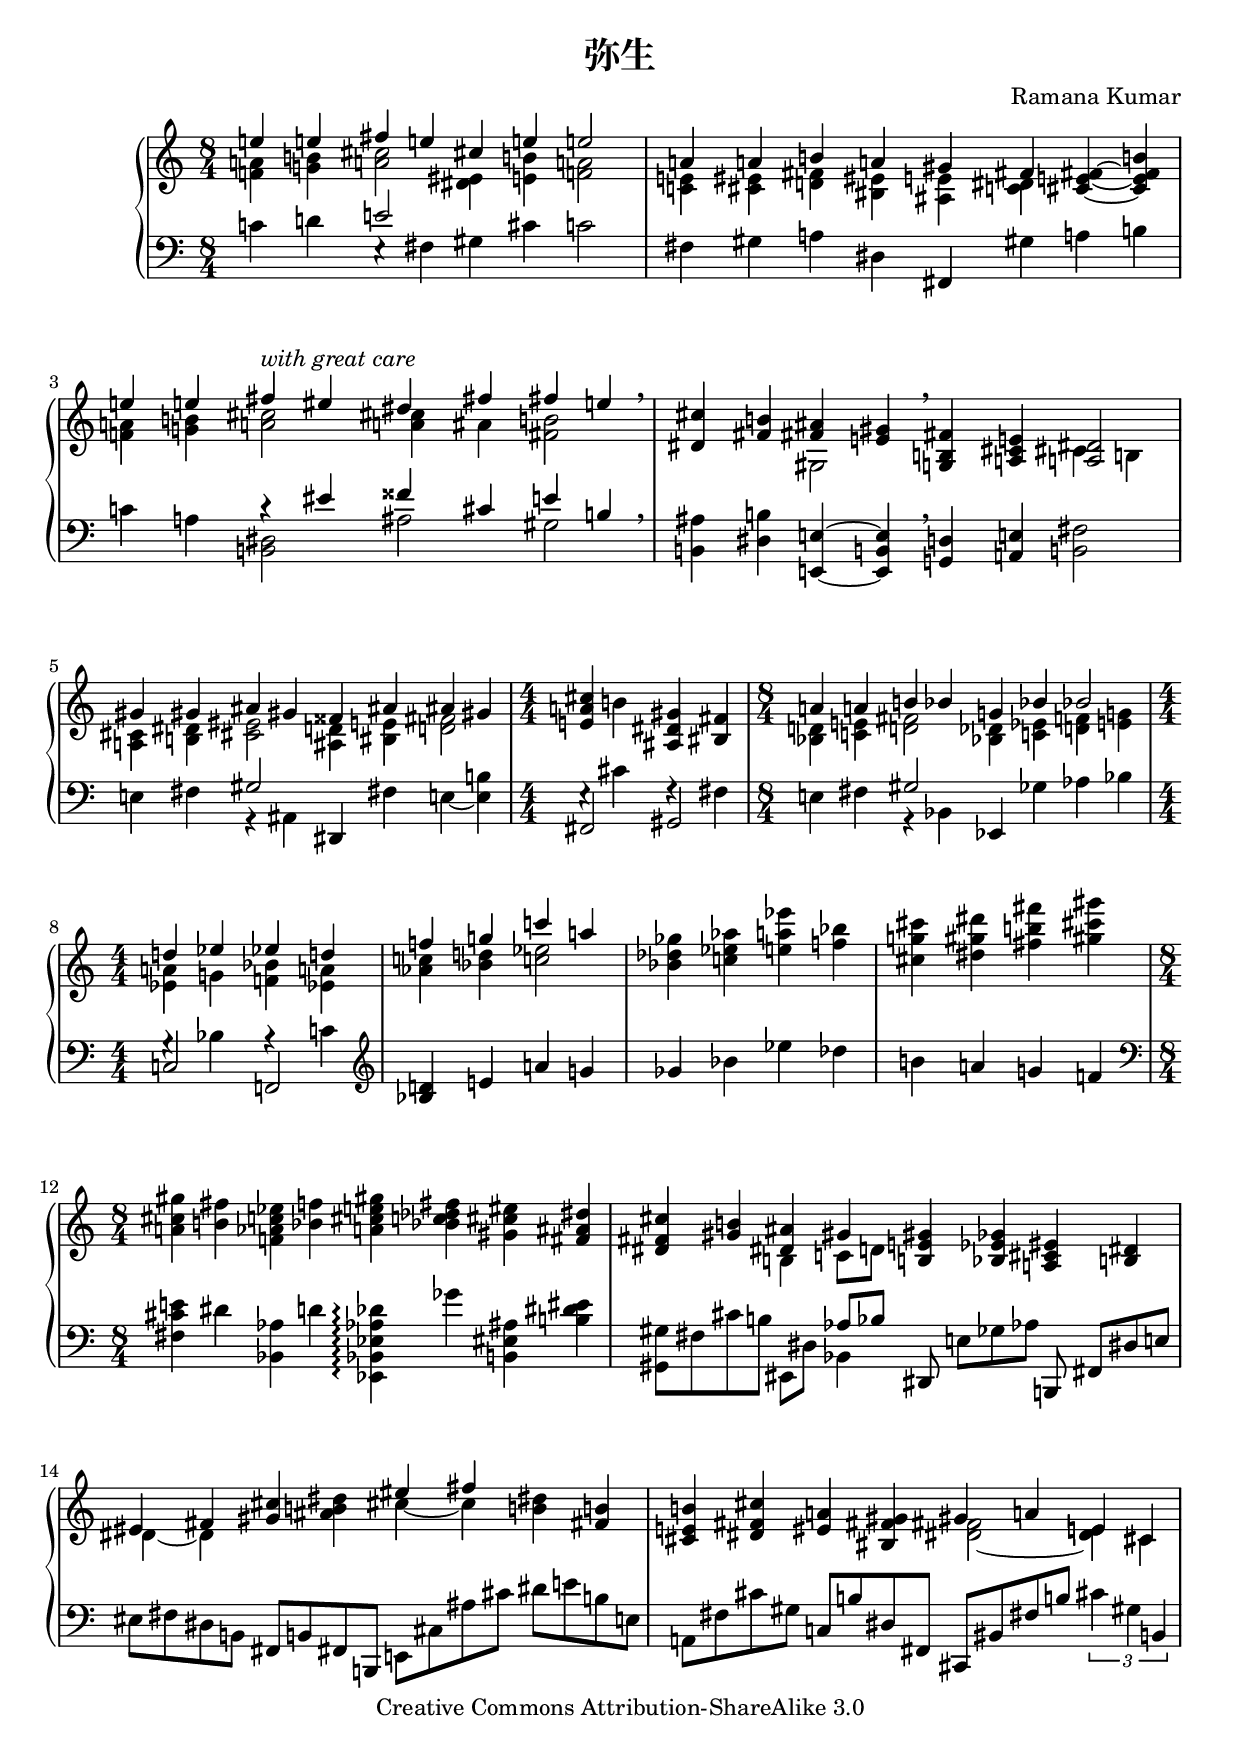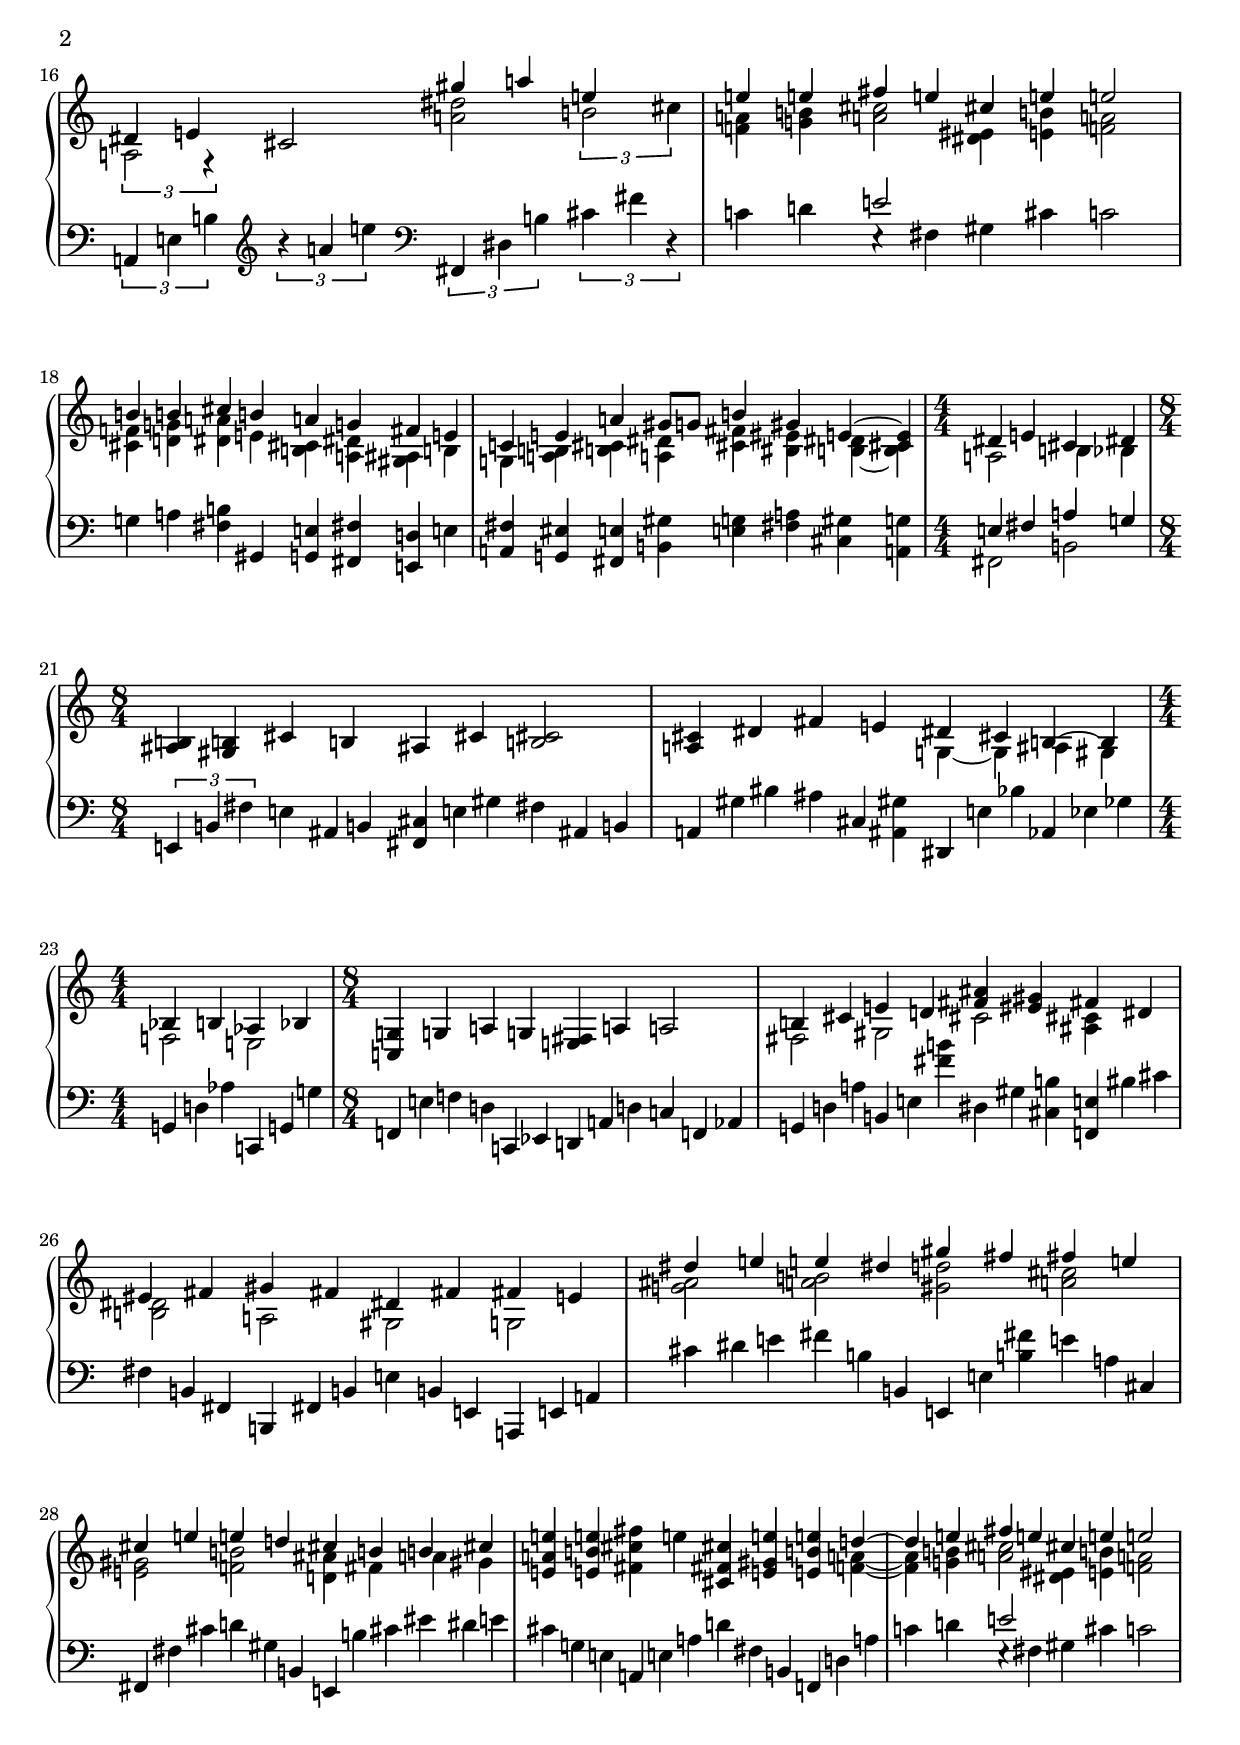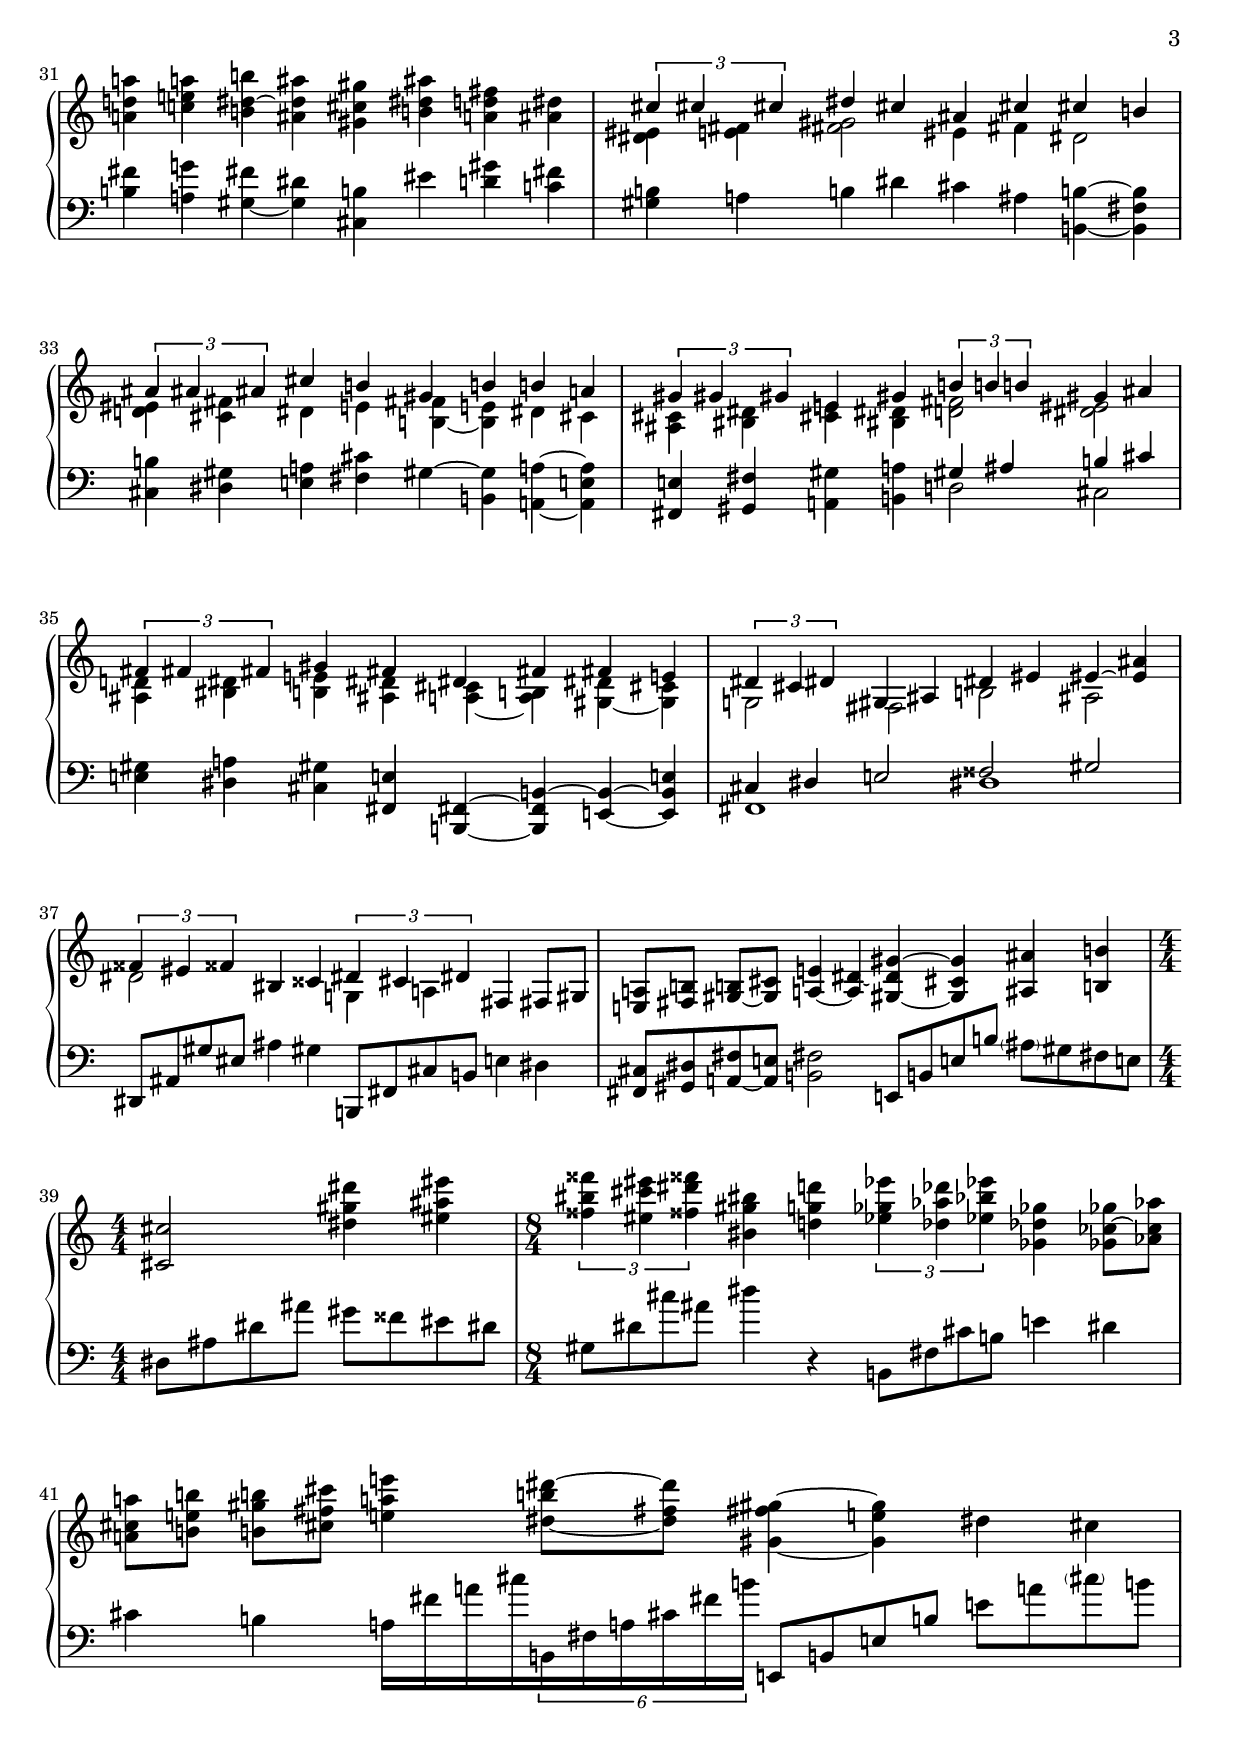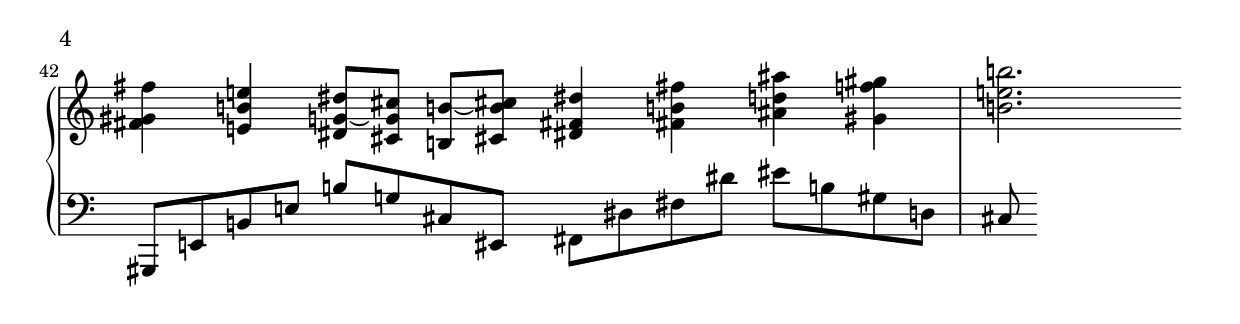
\version "2.16.0"

\header {
  title = "弥生"
  composer = "Ramana Kumar"
  date = "2012"
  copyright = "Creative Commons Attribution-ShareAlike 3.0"
}

#(ly:set-option 'point-and-click #f)

\score {
  \new PianoStaff <<
    \new Staff {
      \accidentalStyle #'PianoStaff "dodecaphonic"
      \override PianoStaff.TimeSignature #'style = #'numbered
      \clef treble
      \time 8/4
        << {e''4 e'' fis'' e'' cis'' e'' e''2}
        \\ {<f' a'>4 <g' b'> <a' cis''>2 <dis' eis'>4  <e' b'> <f' a'>2} >>
      | << {a'4 a' b' a' gis' fis'}
        \\ {<c' e'>4 <cis' eis'> <d' fis'> <bis eis'> <ais e'> <c' dis'> } >>
        <cis' e' fis'>4 ~ <cis' e' fis' b'>
      | << {e''4 e'' fis'' -\markup{\italic "with great care"} eis''
            dis'' fis'' fis'' e''}
        \\ {<f' a'>4 <g' b'> <a' cis''>2
            <a' cis''>4 ais' <fis' b'>2} >> \breathe
      | <dis' cis''>4 <fis' b'>
        << {<fis' ais'>4 <e' gis'>} \\ gis2 >> \breathe
        <g b fis'>4 <a cis' e'> << <a dis'>2 \\ {cis'4 b} >>
      | << {gis'4 gis' ais' gis' fisis' ais' ais' gis'}
        \\ { <a cis'>4 <b dis'> <cis' eis'>2 <ais d'>4 <bis e'> <d' fis'>2 }>>
      | \time 4/4
        <e' a' cis''>4 b' <ais dis' gis'> <bis fis'>
      | \time 8/4
        << {a'4 a' b' bes' g' bes' bes'2}
        \\ { <bes d'>4 <c' e'> <d' fis'>2
             <bes des'>4 <c' ees'> <d' f'> <e' g'>} >>
      | \time 4/4
        << {d''4 ees'' ees'' d''}
        \\ {<ees' a'>4 g' <f' bes'> <ees' a'>} >>
      | << {f''4 g'' c''' a''}
        \\ {<aes' c''>4 <bes' d''> <c'' ees''>2} >>
      | <bes' des'' ges''>4 <c'' ees'' aes''> <e'' a'' ees'''> <f'' bes''>
      | <cis'' g'' cis'''> <dis'' gis'' dis'''>
        <fis'' b'' fis'''> <gis'' cis''' gis'''>
      | \time 8/4
        <a' cis'' gis''> <b' fis''> <f' aes' c'' ees''> <bes' f''>
        <a' cis'' e'' gis''> <bes' c'' des'' fis''>
        <gis' cis'' eis''> <fis' ais' dis''>
      | <dis' fis' cis''> <gis' b'> << { <dis' ais'>  gis' } \\ { b c'8 d' } >>
        <b e' gis'>4 <bes ees' ges'> <a cis' eis'> <b dis'>
      | << { eis' fis' } \\ { dis' ~ dis' } >> <gis' cis''>
        <ais' b' dis''>
        << { eis'' fis'' } \\ { cis'' ~ cis'' } >>
        <b' dis''> <fis' b'>
      | <cis' e' b'> <dis' fis' cis''> <eis' a'> <bis fis' gis'>
        << { gis' a' e' cis' } \\ { <dis' fis'>2 ~ <dis' e'>4 cis' } >>
      | << { dis'4 e' cis'2 } \\ { \times 2/3 { a2 r4 } } >>
        << { gis'' a'' e'' } \\ { <a' dis''>2 \times 2/3 { b'2 cis''4 } } >>
      | << {e''4 e'' fis'' e'' cis'' e'' e''2}
        \\ {<f' a'>4 <g' b'> <a' cis''>2 <dis' eis'>4  <e' b'> <f' a'>2} >>
      | << { b'4  b' cis'' b' a' g' fis' e' }
        \\ { <cis' f'> <d' g'> <dis' a'> e'
             <b cis'> <a dis'> <gis ais> b } >>
      | << { c' e' a' gis'8 g' b'4 gis' e' ~ <cis' e'> }
        \\ { g <a b> <b cis'> <a dis'>
             <cis' fis'> <bis eis'> <b dis'> ~ <b cis'> } >>
      | \time 4/4
        << { dis'4 e' cis' dis' }
        \\ { a2 b4 bes } >>
      | \time 8/4
        <ais b>4 <gis b> cis' b ais cis' <b cis'>2
      | <a cis'>4 dis' fis' e'
        << { dis' cis' b ~ b }
        \\ { g4 ~ g ais gis } >>
      | \time 4/4
        << { bes b aes bes }
        \\ { f2 e } >>
      | \time 8/4
        <c g>4 g a g <e fis> a a2
      | << { b4 cis' e' d' <fis' ais'> <eis' gis'> fis' dis' }
        \\ { fis2 gis cis' <ais cis'>4 s } >>
      | << { eis'4 fis' gis' fis' dis' fis' fis' e' }
        \\ { <b dis'>2 a gis g } >>
      | << { dis''4 e'' e'' dis'' gis'' fis'' fis'' e'' }
        \\ { <g' ais'>2 <a' b'> <gis' d''> <a' cis''> } >>
      | << { cis''4 e'' e'' d'' cis'' b' b' cis'' }
        \\ { <e' gis'>2 <f' b'> <ais' d'>4 fis' a' gis' } >>
      | <e' a' e''>4 <e' b' e''> <fis' cis'' fis''> e''
        <cis' fis' cis''> <e' gis' e''> <e' b' e''>
        << {d'' ~} \\ {<f' a'> ~} >>
      | << {d''4 e'' fis'' e'' cis'' e'' e''2}
        \\ {<f' a'>4 <g' b'> <a' cis''>2 <dis' eis'>4  <e' b'> <f' a'>2} >>
      | <a' d'' a''>4 <c'' e'' a''> <b' dis'' b''> ~ <ais' dis'' ais''>
        <gis' cis'' gis''> <b' dis'' ais''> <a' d'' fis''> <ais' dis''> % <b' dis''>
      | << { \times 2/3 {cis''4 cis'' cis''} dis'' cis'' ais' cis'' cis'' b' }
        \\ { <dis' eis'> <e' fis'> <fis' gis'>2 eis'4 fis' dis'2 } >>
      | << { \times 2/3 {ais'4 ais' ais'} cis'' b' gis' b' b' a' }
        \\ { <d' eis'> <cis' fis'> dis' e' <b fis'> ~ <b e'> dis' cis' } >>
      | << { \times 2/3 {gis'4 gis' gis'} e' gis' \times 2/3 {b' b' b'} gis' ais' }
        \\ { <ais cis'>4 <bis dis'> <cis' e'> <bis dis'> <d' fis'>2 <dis' eis'> } >>
      | << { \times 2/3 {fis'4 fis' fis'} gis' fis' dis' fis' fis' e' }
        \\ { <ais d'>4 <bis dis'> <b e'> <ais dis'> <a cis'> ~ <a b> <gis dis'> ~ <gis cis'> } >>
      | << { \times 2/3 {dis'4 cis' dis'} gis ais dis' eis' eis' ~ <eis' ais'> }
        \\ { g2 fis b ais } >>
      | << { \times 2/3 {fisis'4 eis' fisis'} } \\ dis'2 >> bis4 cisis'
        << { \times 2/3 {dis'4 cis' dis'} } \\ { g4 a } >> fis4 fis8 gis
      | <e a>8 <fis b> <gis b> ~ <gis cis'> <a e'>4 ~ <a dis'> ~ <gis dis' gis'> ~ <gis cis' gis'> <ais ais'> <b b'>
      | \time 4/4
        <cis' cis''>2 <dis'' gis'' dis'''>4 <eis'' ais'' eis'''>
      | \time 8/4
        \times 2/3 {<fisis'' bis'' fisis'''> <eis'' cis''' eis'''> <fisis'' dis''' fisis'''>} <bis' gis'' bis''> <d'' g'' d'''>
        \times 2/3 {<ees'' ges'' ees'''> <des'' aes'' des'''> <ees'' bes'' ees'''>} <ges' des'' ges''> <ges' ces'' ges''>8 ~ <aes' ces'' aes''>
      | <a' cis'' a''> <b' e'' b''> <b' gis'' b''> <cis'' fis'' cis'''> <e'' a'' e'''>4 <dis'' b'' dis'''>8 ~ <dis'' fis'' dis'''> <gis' fis'' gis''>4 ~ <gis' e'' gis''> dis'' cis''
      | <fis' gis' fis''> <e' b' e''> <dis' g' dis''>8 ~ <cis' g' cis''> <b b'> ~ <cis' b' cis''> <dis' fis' dis''>4 <fis' b' fis''> <ais' d'' ais''> <gis' f'' gis''>
      | <b' e'' b''>2.
    }
    \new Staff {
      \clef bass
        c'4 d' << e'2 \\ {e4\rest fis} >> gis cis' c'2
      | fis4 gis a dis fis, gis a b
      | c'4 a << {r4 eis' fisis' cis' e' b} \\ {<b, dis>2 ais gis} >> \breathe
      | <b, ais>4 <dis b> <e, e> ~ <e, b, e> \breathe <g, d>4 <a, e> <b, fis>2
      | e4 fis << gis2 \\ {r4 ais,} >> dis, fis e ~ <e b>
      | << {fis,2 gis,} \\ {e4\rest cis' f\rest fis} >>
      | e4 fis << gis2 \\ {r4 bes,} >> ees, ges aes bes
      | << {c2 f,} \\ {g4\rest bes a\rest c'} >>
      | \clef treble <bes d'>4 e' a' g'
      | ges' bes' ees'' des''
      | b' a' g' f'
      | \clef bass <fis cis' e'>4 dis' <bes, aes> d'
         <ees, bes, ees aes des'>\arpeggio ges' <b, eis ais> <b dis' eis'>
        \set beatStructure = #'(2 2 2 2)
      | <gis, gis>8 fis cis' b << { s4 aes8 bes } \\ { eis, dis bes,4 } >>
        dis,8 e [ ges aes ] b,, fis, [ dis e ]
      | eis fis dis b, fis, b, fis, b,, e, cis ais cis' dis' e' b e
      | a, fis cis' gis c b dis fis,
        cis, bis, fis b
        \set tupletSpannerDuration = #(ly:make-moment 2 4)
        \times 2/3 { cis'4 gis b, }
      | \times 2/3 { a, e b \clef treble r a' e'' \clef bass fis, dis b cis' fis' r}
      | c'4 d' << e'2 \\ {e4\rest fis} >> gis cis' c'2
      | g4 a <fis b> gis, <g, e> <fis, fis> <e, d> e
      | <a, fis> <g, eis> <fis, e> <b, gis> <e g> <fis a> <cis gis> <a, g>
      | << {e4 fis a g} \\ {fis,2 b,} >>
      | \times 2/3 { e,4 b, fis } e4*2/3 ais, b,
        <fis, cis> e gis fis ais, b,
      | a, gis bis ais cis <ais, gis> dis, e bes aes, ees ges
      | g, d aes c, g, g
      | f, e f d c, ees, d, a, d c f, aes,
      | g, d a b, e <fis' b'> dis gis <cis b> <f, e> bis cis'
      | fis b, fis, b,, fis, b, e b, e, a,, e, a,
      | cis' dis' e' fis' b b, e, e <b fis'> e' a cis
      | fis, fis cis' d' gis b, e, b cis' eis' dis' e'
      | cis' g e a, e a d' fis b, f, d a
      | c'4 d' << e'2 \\ {e4\rest fis} >> gis cis' c'2
      | <b fis'>4 <a g'> <gis fis'> ~ <gis dis'> <cis b> eis' <d' gis'> <c' fis'> % <dis' fis'>
      | <gis b> % gis
        a b dis' cis' ais <b, b> ~ <b, fis b>
      | <cis b> <dis gis> <e a> <fis cis'> gis ~ <b, gis> <a, a> ~ <a, e a>
      | <fis, e> <gis, fis> <a, gis> <b, a> << {gis4 ais b cis'} \\ {d2 cis} >>
      | <e gis>4 <dis a> <cis gis> <fis, e> <b,, fis,> ~ <b,, fis, b,> ~ <e, b,> ~ <e, b, e>
      | << { cis4 dis e2 fisis gis } \\ { fis,1 dis } >>
      | dis,8 ais, gis eis ais4 gis b,,8 fis, cis b, e4 dis
      | <fis, cis>8 <gis, dis> <a, fis> ~ <a, e> <b, fis>2 e,8 b, e b \parenthesize ais gis fis e
      | dis ais dis' ais' gis' fisis' eis' dis'
      | gis dis' cis'' ais' dis''4 r b,8 fis cis' b e'4 dis'
      | cis' b a16 fis' a' cis'' \times 4/6 { b, fis a cis' fis' b' } e,8 b, e b e' a' \parenthesize cis'' b'
      | gis,,8 e, b, e b g cis eis, fis, dis fis dis' eis' b gis d
      | cis
    }
  >>
}
